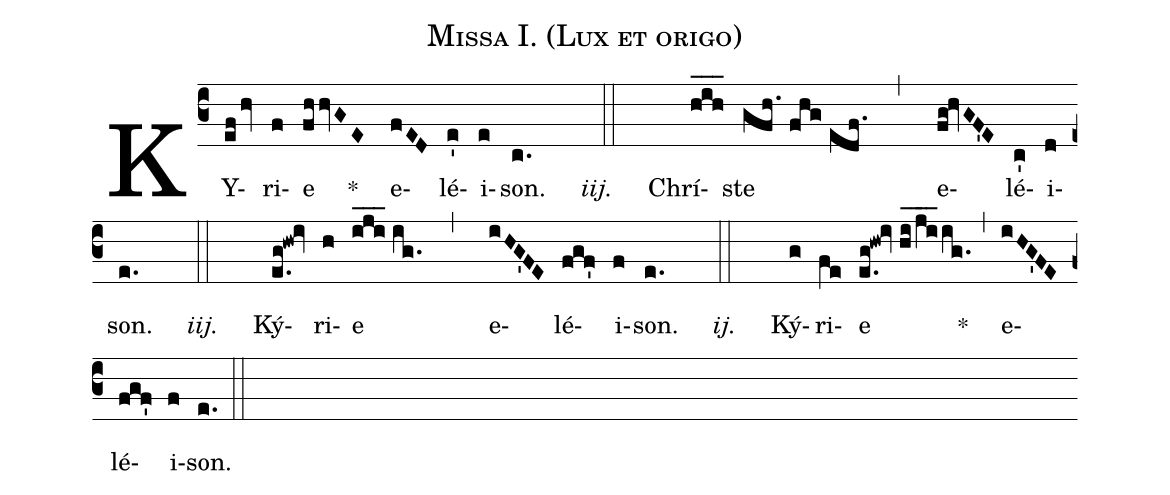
name: Missa I. (Lux et origo);
%%
(c3) KY(efhv)ri(f)e(fhhvGE) *() e(fED)lé(e')i(e)son.(c.) ~~~<i>iij.</i>~~~(::)

Chrí(h_i_h_)ste(gfh.//fhg//edf. ,) e(fg!hvGF'E)lé(c')i(d)son.(e.) ~~~<i>iij.</i>~~~(::)

Ký(e.g!hw!iv)ri(h)e(i_j_i_//ig. ,) e(iHG'FE)lé(fgf')i(f)son.(e.) ~~~<i>ij.</i>~~~(::)

Ký(g)ri(fe)e(e.g!hw!iv//hi_/j_i_/ig.) *(,) e(iHG'FE)lé(fgf')i(f)son.(e.) (::)
